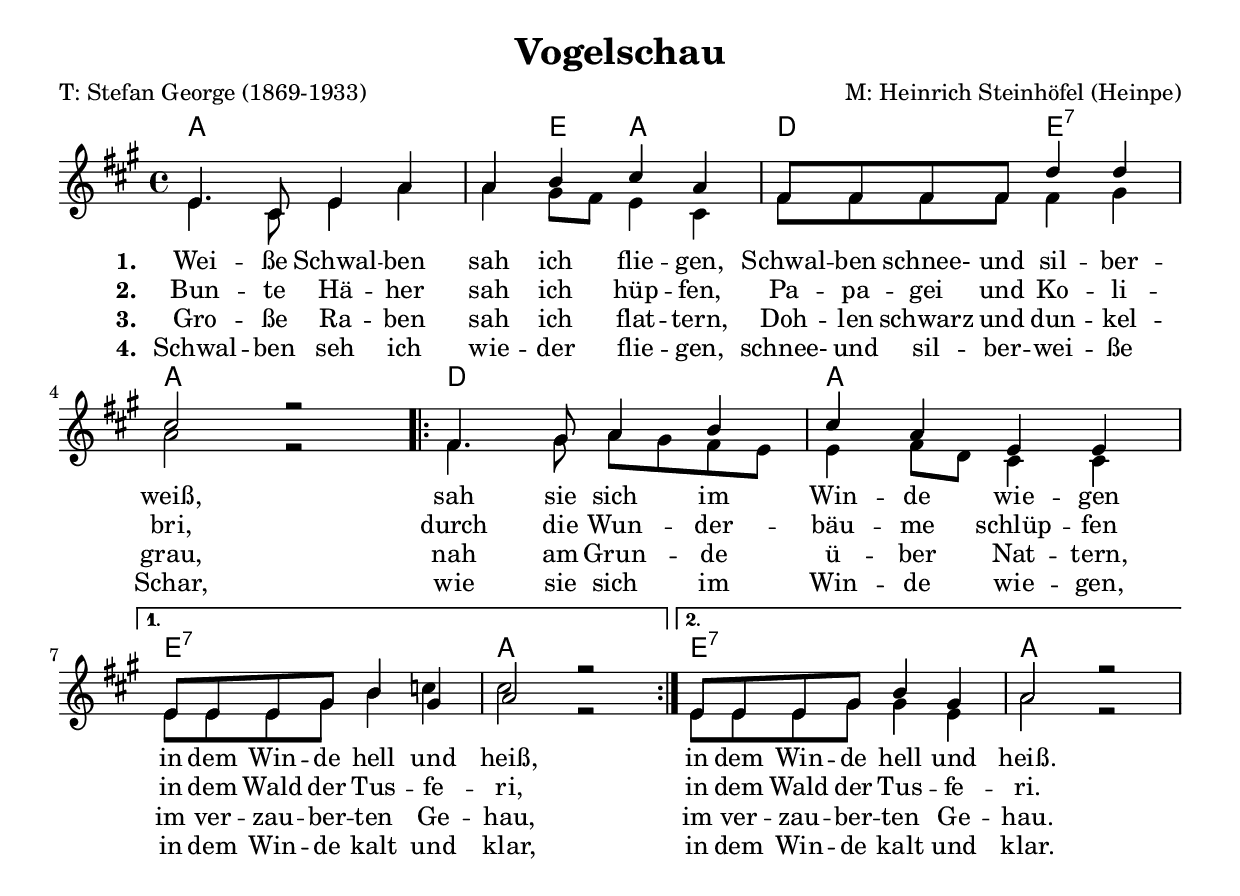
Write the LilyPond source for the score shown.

\version "2.6.3"

\header{
	title = "Vogelschau"
	poet = "T: Stefan George (1869-1933)"
	composer = "M: Heinrich Steinhöfel (Heinpe)"
%	instrument = "2 voc + git"
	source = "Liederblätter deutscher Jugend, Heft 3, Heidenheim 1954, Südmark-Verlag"
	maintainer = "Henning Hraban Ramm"
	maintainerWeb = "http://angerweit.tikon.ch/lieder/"
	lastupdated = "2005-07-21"
}
% created with a little help by Rob Vlasaty and Mats Bengtson

global = {
	\clef treble
	\key a \major
	\time 4/4
}

akkorde = \chordmode {
	\set ChordNames.midiInstrument = "flute"
	a1 | a4 e a2 | d2 e:7 | a1
	\repeat volta 2 { d | a } 
	\alternative {
		{ e:7 | a }
		{ e:7 | a }
	}
}

oberstimme = \relative {
	\set Staff.midiInstrument = "violin"
	\voiceOne
	e4. cis8 e4 a |
	a b cis a |
	fis8 fis fis fis d'4 d |
	cis2 r 
	\repeat volta 2 {
		fis,4. gis8 a4 b |
		cis a e e 
	}
	\alternative {
		{ e8 e e gis b4 gis |
		a2 r }
		{ e8 e e gis b4 gis |
		a2 r }
	}
}

unterstimme = \relative {
	\set Staff.midiInstrument = "viola"
	\voiceTwo
	e4. cis8 e4 a |
	a gis8 fis e4 cis |
	fis8 fis fis fis fis4 gis |
	a2 r 
	\repeat volta 2 {
		fis4. gis8 a8 gis fis e |
		e4 fis8 d cis4 cis 
	}
	\alternative {
		{ e8 e e gis b4 c |
		cis2 r }
		{ e,8 e e gis gis4 e |
		a2 r }
	}	
}

stropheEins = \lyricmode {
	\set stanza = "1. "
	Wei4. -- ße8 Schwal4 -- ben | sah ich flie -- gen, |
	Schwal8 -- ben schnee- und sil4 -- ber -- | weiß,1 |
	sah4. sie8 sich4 im | Win -- de wie -- gen |
	in8 dem Win -- de hell4 und | heiß,1
	in8 dem Win -- de hell4 und | heiß.1
}

stropheZwei = \lyricmode {
	\set stanza = "2. "
	Bun -- te Hä -- her | sah ich hüp -- fen, | 
	Pa -- pa -- gei und Ko -- li -- | bri,
	durch die Wun -- der -- | bäu -- me schlüp -- fen
	in dem Wald der Tus -- fe -- | ri, |
	in dem Wald der Tus -- fe -- | ri.
}

stropheDrei = \lyricmode {
	\set stanza = "3. "
	Gro -- ße Ra -- ben | sah ich flat -- tern, | 
	Doh -- len schwarz und dun -- kel -- | grau,
	nah am Grun -- de | ü -- ber Nat -- tern, | 
	im ver -- zau -- ber -- ten Ge -- | hau, |
	im ver -- zau -- ber -- ten Ge -- | hau.
}

stropheVier = \lyricmode {
	\set stanza = "4. "
	Schwal -- ben seh ich | wie -- der flie -- gen, | 
	schnee- und sil -- ber -- wei -- ße | Schar,
	wie sie sich im | Win -- de wie -- gen, | 
	in dem Win -- de kalt und | klar, |
	in dem Win -- de kalt und | klar.
}

% Papier-Ausgabe
\score {
	<<
	\context ChordNames {
		\germanChords
		\set chordChanges = ##t
		\akkorde
	}
	\context Staff = "one" <<
		\global
		\context Voice = "eins" \oberstimme
		\context Voice = "zwei" \unterstimme
	>>
	\lyricsto "eins" \new Lyrics { \stropheEins }
	\lyricsto "eins" \new Lyrics { \stropheZwei }
	\lyricsto "eins" \new Lyrics { \stropheDrei }
	\lyricsto "eins" \new Lyrics { \stropheVier }
	>>
	
	\layout { 
		indent = 0\cm
	}
}

% MIDI
\score {
	\unfoldRepeats {
		\context Staff = one <<
			\context ChordNames {
				\set chordChanges = ##t
				\akkorde
			}
			\global
			\context Voice = ober \oberstimme
			\context Voice = unter \unterstimme
		>>
	}
	\midi{ \tempo 4=120 }
}

%%% Local Variables:
%%% coding: utf-8
%%% End:

